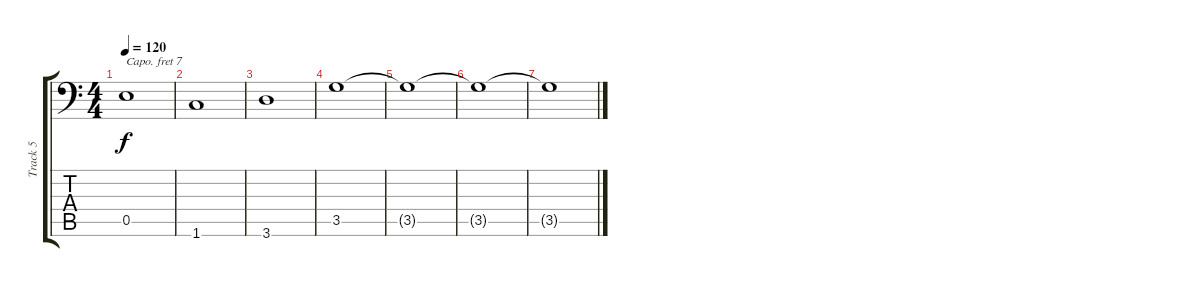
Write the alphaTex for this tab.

\track ("Track 5" "Track 5") {instrument electricbassfinger}
\staff {score tabs}
\capo 7
\tuning (E3 B2 G2 D2 A1 E1) {hide}
\ts (4 4)
\tempo 120
\clef f4
\ks c
0.5.1{dy f} |
1.6.1 |
3.6.1 |
3.5.1 |
3.5{t}.1 |
3.5{t}.1 |
3.5{t}.1
